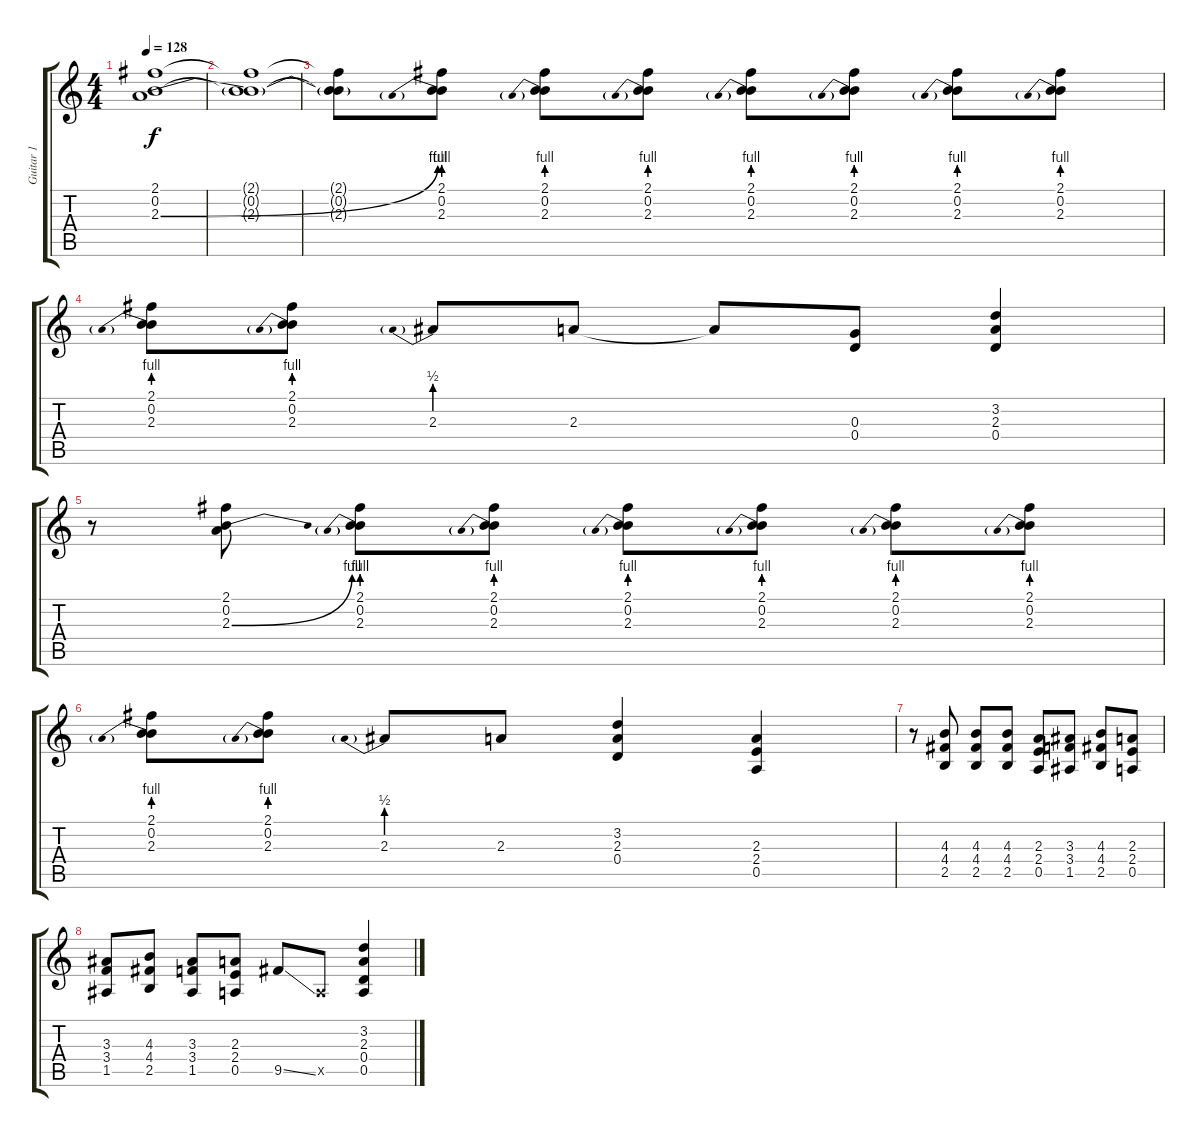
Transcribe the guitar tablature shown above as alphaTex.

\track ("Guitar 1" "Guitar 1") {instrument distortionguitar}
\staff {score tabs}
\tuning (E4 B3 G3 D3 A2 E2) {hide}
\ts (4 4)
\tempo 128
\clef g2
\ks c
(2.1 0.2 2.3{be (bend 0 0 60 4)}).1{dy f instrument distortionguitar} |
(2.1{t} 0.2{t} 2.3{t}).1 |
(2.1{t} 0.2{t} 2.3{t}).8 (2.1 0.2 2.3{be (prebend 0 4 60 4)}).8 (2.1 0.2 2.3{be (prebend 0 4 60 4)}).8 (2.1 0.2 2.3{be (prebend 0 4 60 4)}).8 (2.1 0.2 2.3{be (prebend 0 4 60 4)}).8 (2.1 0.2 2.3{be (prebend 0 4 60 4)}).8 (2.1 0.2 2.3{be (prebend 0 4 60 4)}).8 (2.1 0.2 2.3{be (prebend 0 4 60 4)}).8 |
(2.1 0.2 2.3{be (prebend 0 4 60 4)}).8 (2.1 0.2 2.3{be (prebend 0 4 60 4)}).8 2.3{be (prebend 0 2 60 2)}.8 2.3.8 2.3{t}.8 (0.3 0.4).8 (3.2 2.3 0.4).4 |
r.8 (2.1 0.2 2.3{be (bend 0 0 60 4)}).8 (2.1 0.2 2.3{be (prebend 0 4 60 4)}).8 (2.1 0.2 2.3{be (prebend 0 4 60 4)}).8 (2.1 0.2 2.3{be (prebend 0 4 60 4)}).8 (2.1 0.2 2.3{be (prebend 0 4 60 4)}).8 (2.1 0.2 2.3{be (prebend 0 4 60 4)}).8 (2.1 0.2 2.3{be (prebend 0 4 60 4)}).8 |
(2.1 0.2 2.3{be (prebend 0 4 60 4)}).8 (2.1 0.2 2.3{be (prebend 0 4 60 4)}).8 2.3{be (prebend 0 2 60 2)}.8 2.3.8 (3.2 2.3 0.4).4 (2.3 2.4 0.5).4 |
r.8 (4.3 4.4 2.5).8 (4.3 4.4 2.5).8 (4.3 4.4 2.5).8 (2.3 2.4 0.5).8 (3.3 3.4 1.5).8 (4.3 4.4 2.5).8 (2.3 2.4 0.5).8 |
(3.3 3.4 1.5).8 (4.3 4.4 2.5).8 (3.3 3.4 1.5).8 (2.3 2.4 0.5).8 9.5{ss}.8 0.5{x}.8 (3.2 2.3 0.4 0.5).4
